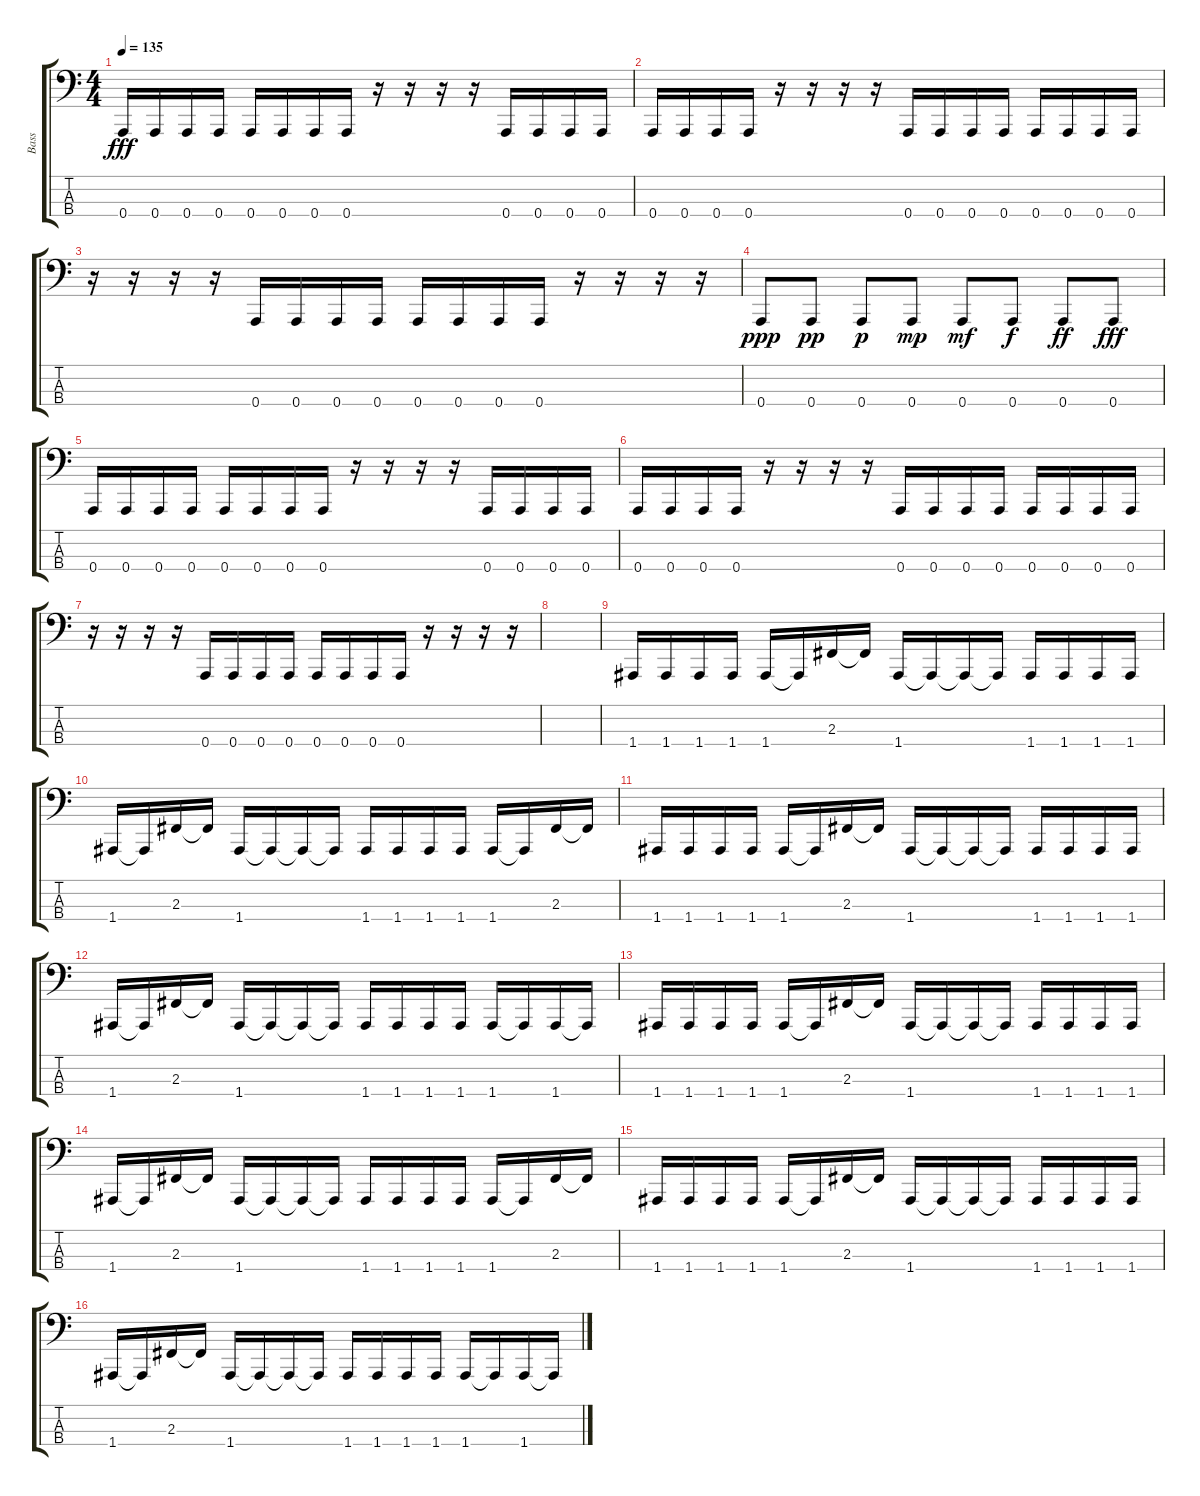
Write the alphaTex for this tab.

\track ("Bass" "Bass") {instrument electricbassfinger}
\staff {score tabs}
\tuning (D2 A1 E1 A0) {hide}
\ts (4 4)
\tempo 135
\clef f4
\ks c
0.4.16{dy fff} 0.4.16 0.4.16 0.4.16 0.4.16 0.4.16 0.4.16 0.4.16 r.16 r.16 r.16 r.16 0.4.16 0.4.16 0.4.16 0.4.16 |
0.4.16 0.4.16 0.4.16 0.4.16 r.16 r.16 r.16 r.16 0.4.16 0.4.16 0.4.16 0.4.16 0.4.16 0.4.16 0.4.16 0.4.16 |
r.16 r.16 r.16 r.16 0.4.16 0.4.16 0.4.16 0.4.16 0.4.16 0.4.16 0.4.16 0.4.16 r.16 r.16 r.16 r.16 |
0.4.8{dy ppp} 0.4.8{dy pp} 0.4.8{dy p} 0.4.8{dy mp} 0.4.8{dy mf} 0.4.8{dy f} 0.4.8{dy ff} 0.4.8{dy fff} |
0.4.16 0.4.16 0.4.16 0.4.16 0.4.16 0.4.16 0.4.16 0.4.16 r.16 r.16 r.16 r.16 0.4.16 0.4.16 0.4.16 0.4.16 |
0.4.16 0.4.16 0.4.16 0.4.16 r.16 r.16 r.16 r.16 0.4.16 0.4.16 0.4.16 0.4.16 0.4.16 0.4.16 0.4.16 0.4.16 |
r.16 r.16 r.16 r.16 0.4.16 0.4.16 0.4.16 0.4.16 0.4.16 0.4.16 0.4.16 0.4.16 r.16 r.16 r.16 r.16 |
|
1.4.16 1.4.16 1.4.16 1.4.16 1.4.16 1.4{t}.16 2.3.16 2.3{t}.16 1.4.16 1.4{t}.16 1.4{t}.16 1.4{t}.16 1.4.16 1.4.16 1.4.16 1.4.16 |
1.4.16 1.4{t}.16 2.3.16 2.3{t}.16 1.4.16 1.4{t}.16 1.4{t}.16 1.4{t}.16 1.4.16 1.4.16 1.4.16 1.4.16 1.4.16 1.4{t}.16 2.3.16 2.3{t}.16 |
1.4.16 1.4.16 1.4.16 1.4.16 1.4.16 1.4{t}.16 2.3.16 2.3{t}.16 1.4.16 1.4{t}.16 1.4{t}.16 1.4{t}.16 1.4.16 1.4.16 1.4.16 1.4.16 |
1.4.16 1.4{t}.16 2.3.16 2.3{t}.16 1.4.16 1.4{t}.16 1.4{t}.16 1.4{t}.16 1.4.16 1.4.16 1.4.16 1.4.16 1.4.16 1.4{t}.16 1.4.16 1.4{t}.16 |
1.4.16 1.4.16 1.4.16 1.4.16 1.4.16 1.4{t}.16 2.3.16 2.3{t}.16 1.4.16 1.4{t}.16 1.4{t}.16 1.4{t}.16 1.4.16 1.4.16 1.4.16 1.4.16 |
1.4.16 1.4{t}.16 2.3.16 2.3{t}.16 1.4.16 1.4{t}.16 1.4{t}.16 1.4{t}.16 1.4.16 1.4.16 1.4.16 1.4.16 1.4.16 1.4{t}.16 2.3.16 2.3{t}.16 |
1.4.16 1.4.16 1.4.16 1.4.16 1.4.16 1.4{t}.16 2.3.16 2.3{t}.16 1.4.16 1.4{t}.16 1.4{t}.16 1.4{t}.16 1.4.16 1.4.16 1.4.16 1.4.16 |
1.4.16 1.4{t}.16 2.3.16 2.3{t}.16 1.4.16 1.4{t}.16 1.4{t}.16 1.4{t}.16 1.4.16 1.4.16 1.4.16 1.4.16 1.4.16 1.4{t}.16 1.4.16 1.4{t}.16
